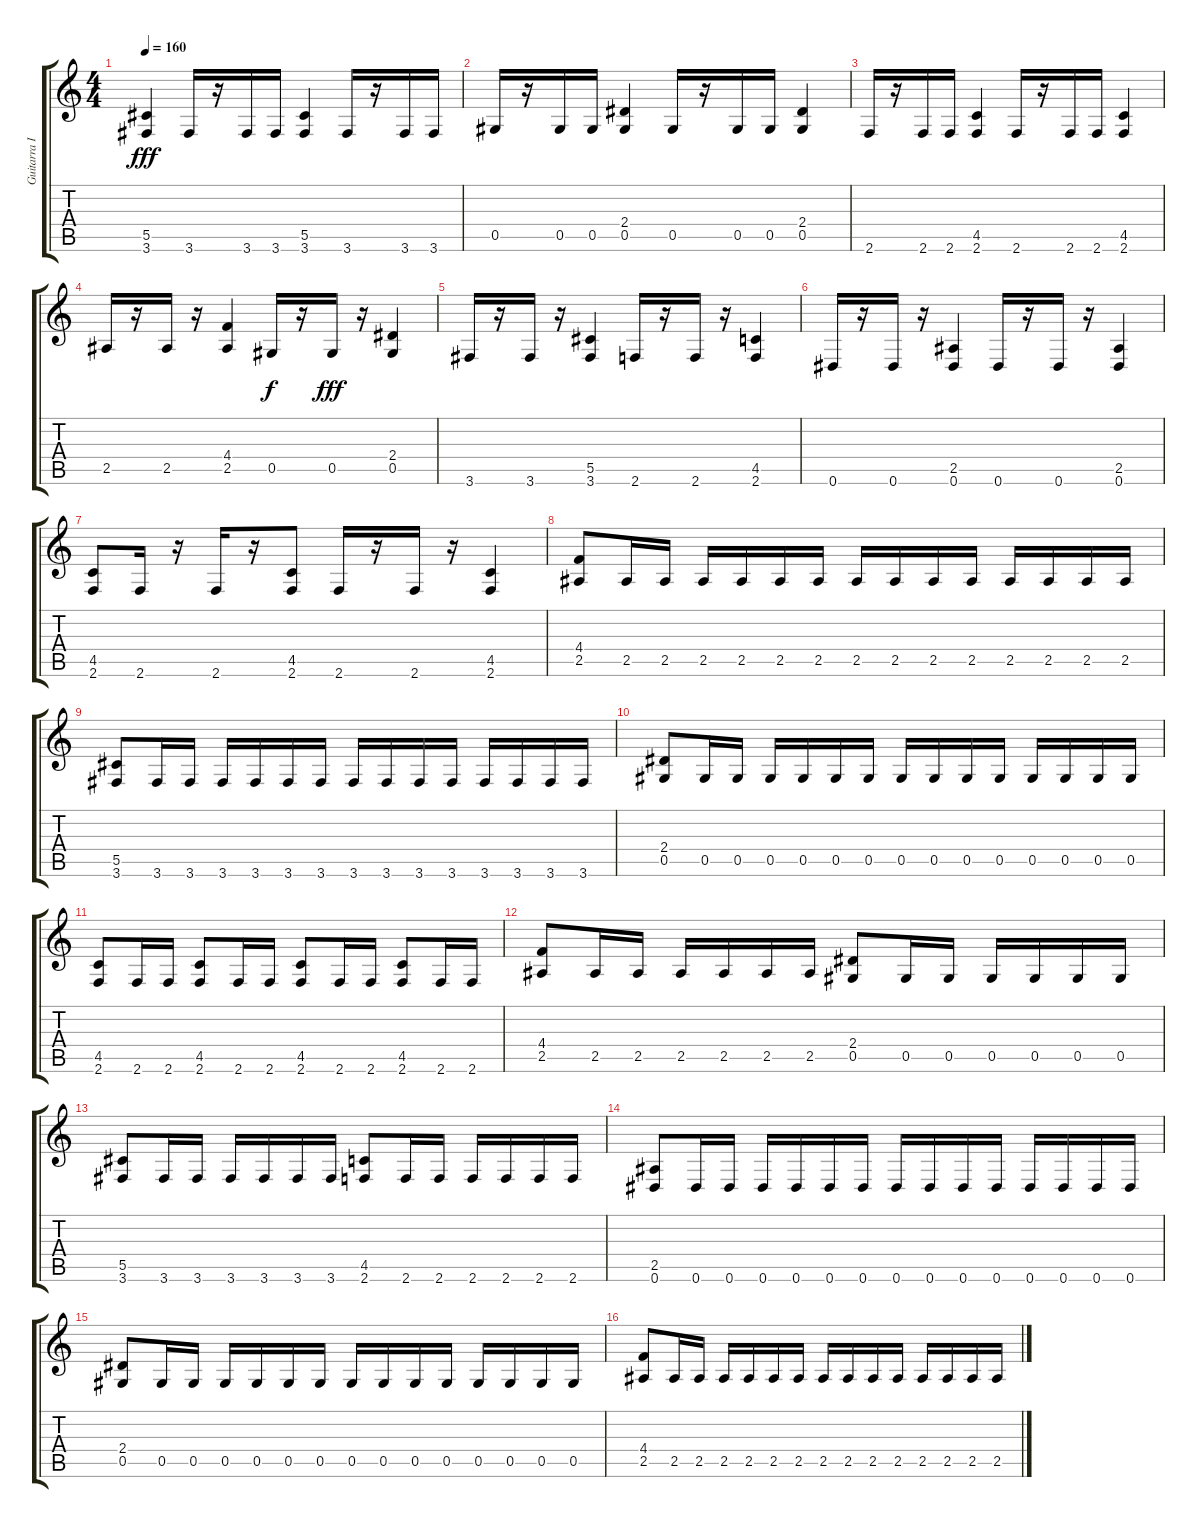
\track ("Guitarra II" "Guitarra I") {instrument distortionguitar}
\staff {score tabs}
\tuning (Eb4 Bb3 Gb3 Db3 Ab2 Eb2) {hide}
\ts (4 4)
\tempo 160
\clef g2
\ks c
(5.5 3.6).4{dy fff} 3.6.16 r.16 3.6.16 3.6.16 (5.5 3.6).4 3.6.16 r.16 3.6.16 3.6.16 |
0.5.16 r.16 0.5.16 0.5.16 (2.4 0.5).4 0.5.16 r.16 0.5.16 0.5.16 (2.4 0.5).4 |
2.6.16 r.16 2.6.16 2.6.16 (4.5 2.6).4 2.6.16 r.16 2.6.16 2.6.16 (4.5 2.6).4 |
2.5.16 r.16 2.5.16 r.16 (4.4 2.5).4 0.5.16{dy f} r.16 0.5.16{dy fff} r.16 (2.4 0.5).4 |
3.6.16 r.16 3.6.16 r.16 (5.5 3.6).4 2.6.16 r.16 2.6.16 r.16 (4.5 2.6).4 |
0.6.16 r.16 0.6.16 r.16 (2.5 0.6).4 0.6.16 r.16 0.6.16 r.16 (2.5 0.6).4 |
(4.5 2.6).8 2.6.16 r.16 2.6.16 r.16 (4.5 2.6).8 2.6.16 r.16 2.6.16 r.16 (4.5 2.6).4 |
(4.4 2.5).8 2.5.16 2.5.16 2.5.16 2.5.16 2.5.16 2.5.16 2.5.16 2.5.16 2.5.16 2.5.16 2.5.16 2.5.16 2.5.16 2.5.16 |
(5.5 3.6).8 3.6.16 3.6.16 3.6.16 3.6.16 3.6.16 3.6.16 3.6.16 3.6.16 3.6.16 3.6.16 3.6.16 3.6.16 3.6.16 3.6.16 |
(2.4 0.5).8 0.5.16 0.5.16 0.5.16 0.5.16 0.5.16 0.5.16 0.5.16 0.5.16 0.5.16 0.5.16 0.5.16 0.5.16 0.5.16 0.5.16 |
(4.5 2.6).8 2.6.16 2.6.16 (4.5 2.6).8 2.6.16 2.6.16 (4.5 2.6).8 2.6.16 2.6.16 (4.5 2.6).8 2.6.16 2.6.16 |
(4.4 2.5).8 2.5.16 2.5.16 2.5.16 2.5.16 2.5.16 2.5.16 (2.4 0.5).8 0.5.16 0.5.16 0.5.16 0.5.16 0.5.16 0.5.16 |
(5.5 3.6).8 3.6.16 3.6.16 3.6.16 3.6.16 3.6.16 3.6.16 (4.5 2.6).8 2.6.16 2.6.16 2.6.16 2.6.16 2.6.16 2.6.16 |
(2.5 0.6).8 0.6.16 0.6.16 0.6.16 0.6.16 0.6.16 0.6.16 0.6.16 0.6.16 0.6.16 0.6.16 0.6.16 0.6.16 0.6.16 0.6.16 |
(2.4 0.5).8 0.5.16 0.5.16 0.5.16 0.5.16 0.5.16 0.5.16 0.5.16 0.5.16 0.5.16 0.5.16 0.5.16 0.5.16 0.5.16 0.5.16 |
(4.4 2.5).8 2.5.16 2.5.16 2.5.16 2.5.16 2.5.16 2.5.16 2.5.16 2.5.16 2.5.16 2.5.16 2.5.16 2.5.16 2.5.16 2.5.16
